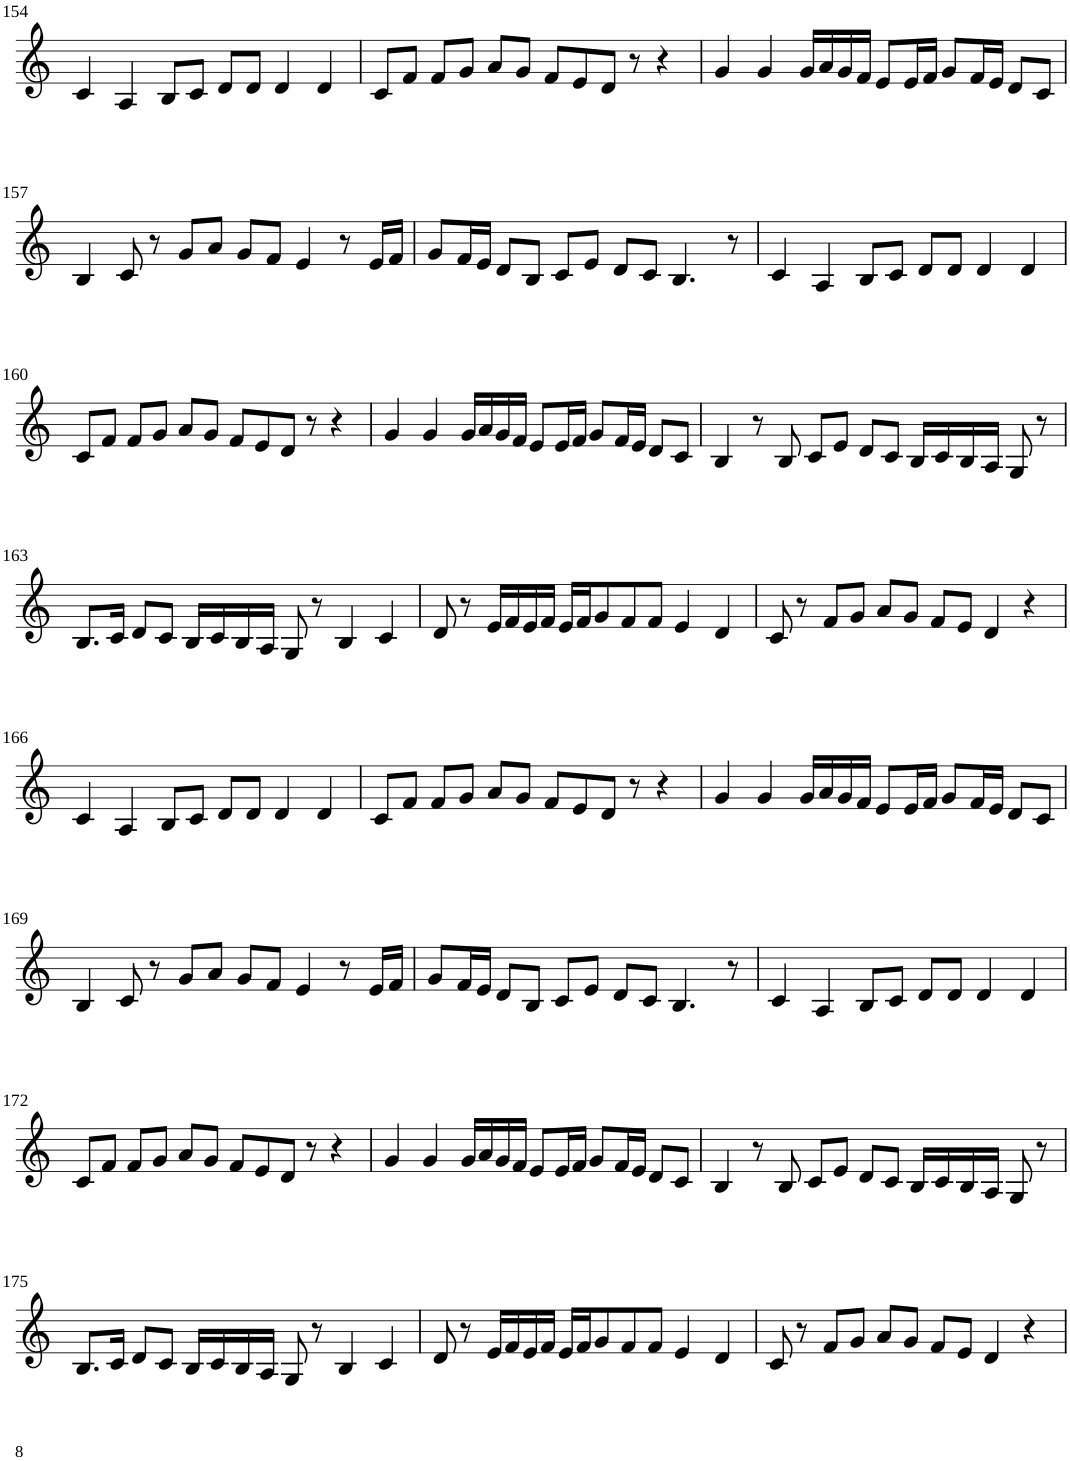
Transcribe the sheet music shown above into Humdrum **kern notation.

**kern
*part1
*staff1
*I"Violin
!!LO:PB:g=z
*clefG2
*k[]
*M6/4
=154
4c/
4A/
8B/L
8c/J
8d/L
8d/J
4d/
4d/
=155
8c/L
8f/J
8f/L
8g/J
8a/L
8g/J
8f/L
8e/
8d/J
8r
4r
=156
4g/
4g/
16g/LL
16a/
16g/
16f/JJ
8e/L
16e/L
16f/JJ
8g/L
16f/L
16e/JJ
8d/L
8c/J
!!LO:LB:g=z
=157
4B/
8c/
8r
8g/L
8a/J
8g/L
8f/J
4e/
8r
16e/LL
16f/JJ
=158
8g/L
16f/L
16e/JJ
8d/L
8B/J
8c/L
8e/J
8d/L
8c/J
4.B/
8r
=159
4c/
4A/
8B/L
8c/J
8d/L
8d/J
4d/
4d/
!!LO:LB:g=z
=160
8c/L
8f/J
8f/L
8g/J
8a/L
8g/J
8f/L
8e/
8d/J
8r
4r
=161
4g/
4g/
16g/LL
16a/
16g/
16f/JJ
8e/L
16e/L
16f/JJ
8g/L
16f/L
16e/JJ
8d/L
8c/J
=162
4B/
8r
8B/
8c/L
8e/J
8d/L
8c/J
16B/LL
16c/
16B/
16A/JJ
8G/
8r
!!LO:LB:g=z
=163
8.B/L
16c/Jk
8d/L
8c/J
16B/LL
16c/
16B/
16A/JJ
8G/
8r
4B/
4c/
=164
8d/
8r
16e/LL
16f/
16e/
16f/JJ
16e/LL
16f/J
8g/
8f/
8f/J
4e/
4d/
=165
8c/
8r
8f/L
8g/J
8a/L
8g/J
8f/L
8e/J
4d/
4r
!!LO:LB:g=z
=166
4c/
4A/
8B/L
8c/J
8d/L
8d/J
4d/
4d/
=167
8c/L
8f/J
8f/L
8g/J
8a/L
8g/J
8f/L
8e/
8d/J
8r
4r
=168
4g/
4g/
16g/LL
16a/
16g/
16f/JJ
8e/L
16e/L
16f/JJ
8g/L
16f/L
16e/JJ
8d/L
8c/J
!!LO:LB:g=z
=169
4B/
8c/
8r
8g/L
8a/J
8g/L
8f/J
4e/
8r
16e/LL
16f/JJ
=170
8g/L
16f/L
16e/JJ
8d/L
8B/J
8c/L
8e/J
8d/L
8c/J
4.B/
8r
=171
4c/
4A/
8B/L
8c/J
8d/L
8d/J
4d/
4d/
!!LO:LB:g=z
=172
8c/L
8f/J
8f/L
8g/J
8a/L
8g/J
8f/L
8e/
8d/J
8r
4r
=173
4g/
4g/
16g/LL
16a/
16g/
16f/JJ
8e/L
16e/L
16f/JJ
8g/L
16f/L
16e/JJ
8d/L
8c/J
=174
4B/
8r
8B/
8c/L
8e/J
8d/L
8c/J
16B/LL
16c/
16B/
16A/JJ
8G/
8r
!!LO:LB:g=z
=175
8.B/L
16c/Jk
8d/L
8c/J
16B/LL
16c/
16B/
16A/JJ
8G/
8r
4B/
4c/
=176
8d/
8r
16e/LL
16f/
16e/
16f/JJ
16e/LL
16f/J
8g/
8f/
8f/J
4e/
4d/
=177
8c/
8r
8f/L
8g/J
8a/L
8g/J
8f/L
8e/J
4d/
4r
=
*-
